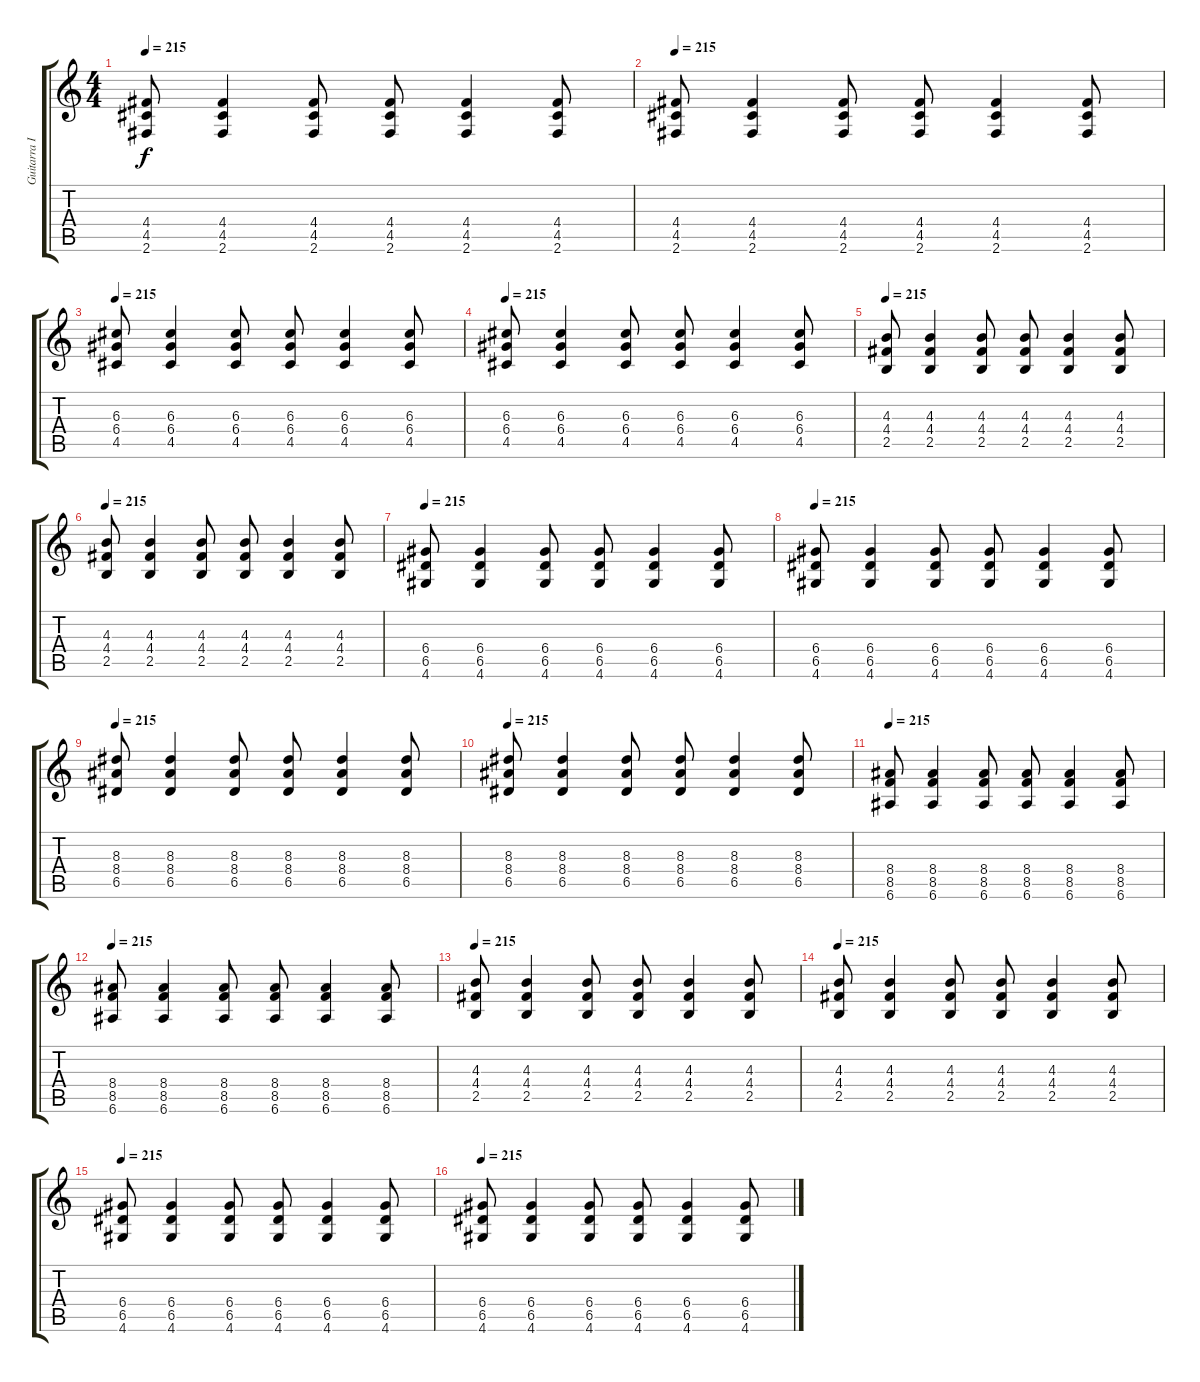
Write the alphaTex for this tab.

\track ("Guitarra II" "Guitarra I") {instrument distortionguitar}
\staff {score tabs}
\tuning (E4 B3 G3 D3 A2 E2) {hide}
\ts (4 4)
\tempo 215
\clef g2
\ks c
(4.4 4.5 2.6).8{dy f} (4.4 4.5 2.6).4 (4.4 4.5 2.6).8 (4.4 4.5 2.6).8 (4.4 4.5 2.6).4 (4.4 4.5 2.6).8 |
\tempo 215
(4.4 4.5 2.6).8 (4.4 4.5 2.6).4 (4.4 4.5 2.6).8 (4.4 4.5 2.6).8 (4.4 4.5 2.6).4 (4.4 4.5 2.6).8 |
\tempo 215
(6.3 6.4 4.5).8 (6.3 6.4 4.5).4 (6.3 6.4 4.5).8 (6.3 6.4 4.5).8 (6.3 6.4 4.5).4 (6.3 6.4 4.5).8 |
\tempo 215
(6.3 6.4 4.5).8 (6.3 6.4 4.5).4 (6.3 6.4 4.5).8 (6.3 6.4 4.5).8 (6.3 6.4 4.5).4 (6.3 6.4 4.5).8 |
\tempo 215
(4.3 4.4 2.5).8 (4.3 4.4 2.5).4 (4.3 4.4 2.5).8 (4.3 4.4 2.5).8 (4.3 4.4 2.5).4 (4.3 4.4 2.5).8 |
\tempo 215
(4.3 4.4 2.5).8 (4.3 4.4 2.5).4 (4.3 4.4 2.5).8 (4.3 4.4 2.5).8 (4.3 4.4 2.5).4 (4.3 4.4 2.5).8 |
\tempo 215
(6.4 6.5 4.6).8 (6.4 6.5 4.6).4 (6.4 6.5 4.6).8 (6.4 6.5 4.6).8 (6.4 6.5 4.6).4 (6.4 6.5 4.6).8 |
\tempo 215
(6.4 6.5 4.6).8 (6.4 6.5 4.6).4 (6.4 6.5 4.6).8 (6.4 6.5 4.6).8 (6.4 6.5 4.6).4 (6.4 6.5 4.6).8 |
\tempo 215
(8.3 8.4 6.5).8 (8.3 8.4 6.5).4 (8.3 8.4 6.5).8 (8.3 8.4 6.5).8 (8.3 8.4 6.5).4 (8.3 8.4 6.5).8 |
\tempo 215
(8.3 8.4 6.5).8 (8.3 8.4 6.5).4 (8.3 8.4 6.5).8 (8.3 8.4 6.5).8 (8.3 8.4 6.5).4 (8.3 8.4 6.5).8 |
\tempo 215
(8.4 8.5 6.6).8 (8.4 8.5 6.6).4 (8.4 8.5 6.6).8 (8.4 8.5 6.6).8 (8.4 8.5 6.6).4 (8.4 8.5 6.6).8 |
\tempo 215
(8.4 8.5 6.6).8 (8.4 8.5 6.6).4 (8.4 8.5 6.6).8 (8.4 8.5 6.6).8 (8.4 8.5 6.6).4 (8.4 8.5 6.6).8 |
\tempo 215
(4.3 4.4 2.5).8 (4.3 4.4 2.5).4 (4.3 4.4 2.5).8 (4.3 4.4 2.5).8 (4.3 4.4 2.5).4 (4.3 4.4 2.5).8 |
\tempo 215
(4.3 4.4 2.5).8 (4.3 4.4 2.5).4 (4.3 4.4 2.5).8 (4.3 4.4 2.5).8 (4.3 4.4 2.5).4 (4.3 4.4 2.5).8 |
\tempo 215
(6.4 6.5 4.6).8 (6.4 6.5 4.6).4 (6.4 6.5 4.6).8 (6.4 6.5 4.6).8 (6.4 6.5 4.6).4 (6.4 6.5 4.6).8 |
\tempo 215
(6.4 6.5 4.6).8 (6.4 6.5 4.6).4 (6.4 6.5 4.6).8 (6.4 6.5 4.6).8 (6.4 6.5 4.6).4 (6.4 6.5 4.6).8
